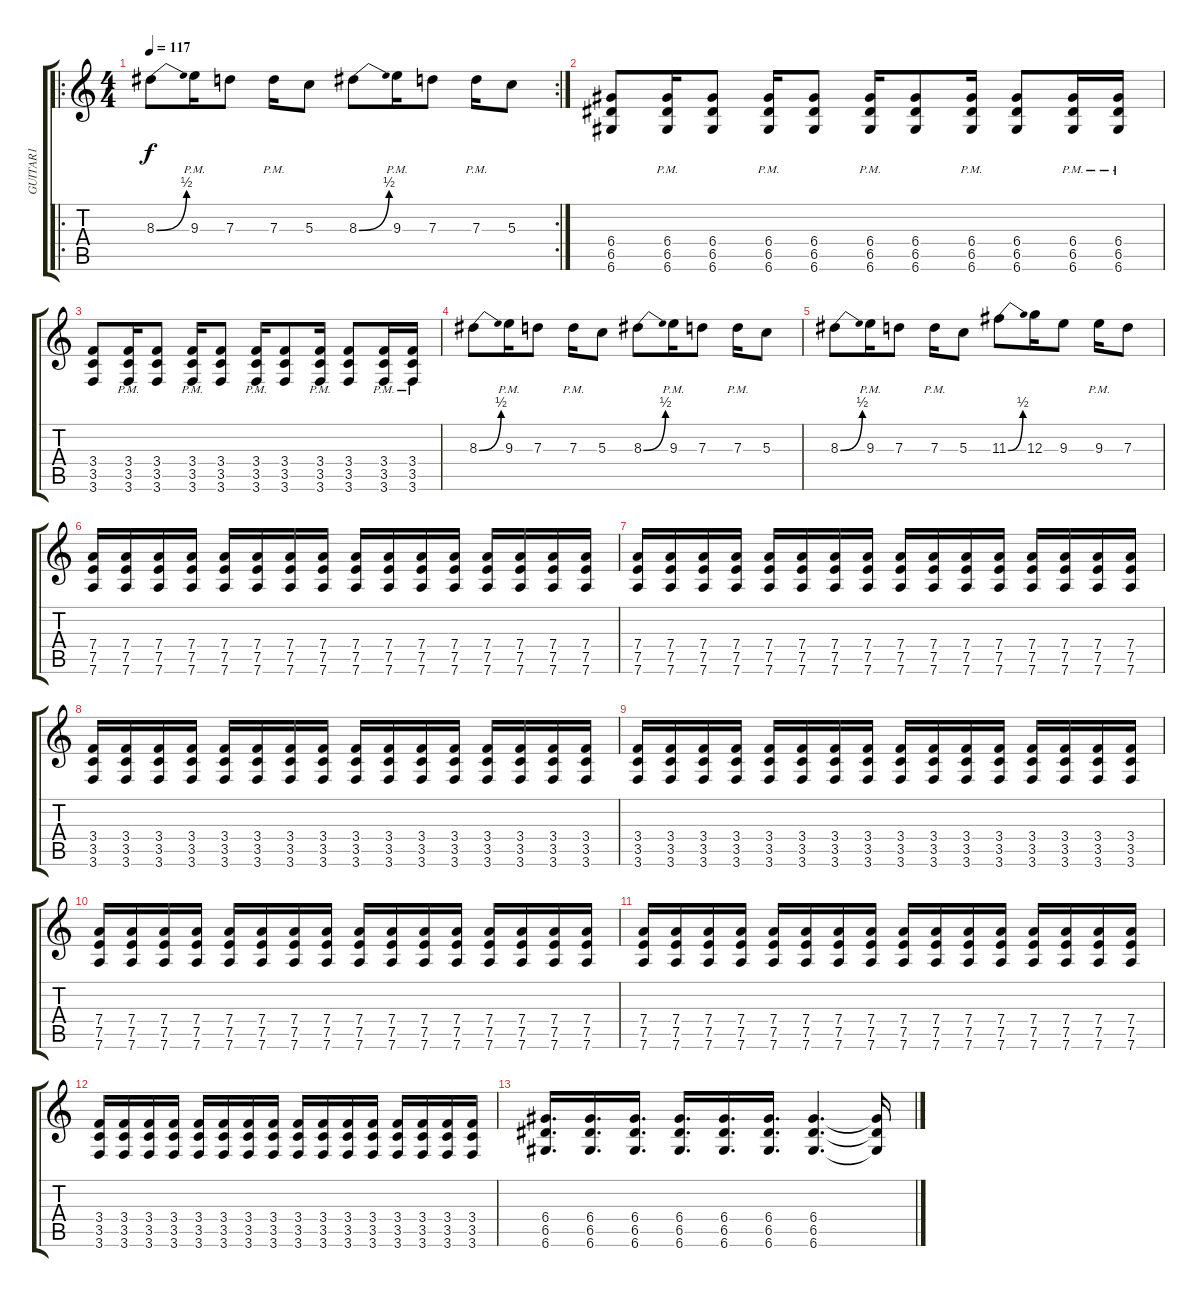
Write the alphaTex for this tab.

\track ("GUITAR1" "GUITAR1") {instrument distortionguitar}
\staff {score tabs}
\tuning (E4 B3 G3 D3 A2 D2) {hide}
\ro
\rc 2
\ts (4 4)
\tempo 117
\clef g2
\ks c
8.3{be (bend 0 0 60 2)}.8{dy f} 9.3{pm}.16 7.3.8 7.3{pm}.16 5.3.8 8.3{be (bend 0 0 60 2)}.8 9.3{pm}.16 7.3.8 7.3{pm}.16 5.3.8 |
(6.4 6.5 6.6).8 (6.4{pm} 6.5{pm} 6.6{pm}).16 (6.4 6.5 6.6).8 (6.4{pm} 6.5{pm} 6.6{pm}).16 (6.4 6.5 6.6).8 (6.4{pm} 6.5{pm} 6.6{pm}).16 (6.4 6.5 6.6).8 (6.4{pm} 6.5{pm} 6.6{pm}).16 (6.4 6.5 6.6).8 (6.4{pm} 6.5{pm} 6.6{pm}).16 (6.4{pm} 6.5{pm} 6.6{pm}).16 |
(3.4 3.5 3.6).8 (3.4{pm} 3.5{pm} 3.6{pm}).16 (3.4 3.5 3.6).8 (3.4{pm} 3.5{pm} 3.6{pm}).16 (3.4 3.5 3.6).8 (3.4{pm} 3.5{pm} 3.6{pm}).16 (3.4 3.5 3.6).8 (3.4{pm} 3.5{pm} 3.6{pm}).16 (3.4 3.5 3.6).8 (3.4{pm} 3.5{pm} 3.6{pm}).16 (3.4{pm} 3.5{pm} 3.6{pm}).16 |
8.3{be (bend 0 0 60 2)}.8 9.3{pm}.16 7.3.8 7.3{pm}.16 5.3.8 8.3{be (bend 0 0 60 2)}.8 9.3{pm}.16 7.3.8 7.3{pm}.16 5.3.8 |
8.3{be (bend 0 0 60 2)}.8 9.3{pm}.16 7.3.8 7.3{pm}.16 5.3.8 11.3{be (bend 0 0 60 2)}.8 12.3.16 9.3.8 9.3{pm}.16 7.3.8 |
(7.4 7.5 7.6).16 (7.4 7.5 7.6).16 (7.4 7.5 7.6).16 (7.4 7.5 7.6).16 (7.4 7.5 7.6).16 (7.4 7.5 7.6).16 (7.4 7.5 7.6).16 (7.4 7.5 7.6).16 (7.4 7.5 7.6).16 (7.4 7.5 7.6).16 (7.4 7.5 7.6).16 (7.4 7.5 7.6).16 (7.4 7.5 7.6).16 (7.4 7.5 7.6).16 (7.4 7.5 7.6).16 (7.4 7.5 7.6).16 |
(7.4 7.5 7.6).16 (7.4 7.5 7.6).16 (7.4 7.5 7.6).16 (7.4 7.5 7.6).16 (7.4 7.5 7.6).16 (7.4 7.5 7.6).16 (7.4 7.5 7.6).16 (7.4 7.5 7.6).16 (7.4 7.5 7.6).16 (7.4 7.5 7.6).16 (7.4 7.5 7.6).16 (7.4 7.5 7.6).16 (7.4 7.5 7.6).16 (7.4 7.5 7.6).16 (7.4 7.5 7.6).16 (7.4 7.5 7.6).16 |
(3.4 3.5 3.6).16 (3.4 3.5 3.6).16 (3.4 3.5 3.6).16 (3.4 3.5 3.6).16 (3.4 3.5 3.6).16 (3.4 3.5 3.6).16 (3.4 3.5 3.6).16 (3.4 3.5 3.6).16 (3.4 3.5 3.6).16 (3.4 3.5 3.6).16 (3.4 3.5 3.6).16 (3.4 3.5 3.6).16 (3.4 3.5 3.6).16 (3.4 3.5 3.6).16 (3.4 3.5 3.6).16 (3.4 3.5 3.6).16 |
(3.4 3.5 3.6).16 (3.4 3.5 3.6).16 (3.4 3.5 3.6).16 (3.4 3.5 3.6).16 (3.4 3.5 3.6).16 (3.4 3.5 3.6).16 (3.4 3.5 3.6).16 (3.4 3.5 3.6).16 (3.4 3.5 3.6).16 (3.4 3.5 3.6).16 (3.4 3.5 3.6).16 (3.4 3.5 3.6).16 (3.4 3.5 3.6).16 (3.4 3.5 3.6).16 (3.4 3.5 3.6).16 (3.4 3.5 3.6).16 |
(7.4 7.5 7.6).16 (7.4 7.5 7.6).16 (7.4 7.5 7.6).16 (7.4 7.5 7.6).16 (7.4 7.5 7.6).16 (7.4 7.5 7.6).16 (7.4 7.5 7.6).16 (7.4 7.5 7.6).16 (7.4 7.5 7.6).16 (7.4 7.5 7.6).16 (7.4 7.5 7.6).16 (7.4 7.5 7.6).16 (7.4 7.5 7.6).16 (7.4 7.5 7.6).16 (7.4 7.5 7.6).16 (7.4 7.5 7.6).16 |
(7.4 7.5 7.6).16 (7.4 7.5 7.6).16 (7.4 7.5 7.6).16 (7.4 7.5 7.6).16 (7.4 7.5 7.6).16 (7.4 7.5 7.6).16 (7.4 7.5 7.6).16 (7.4 7.5 7.6).16 (7.4 7.5 7.6).16 (7.4 7.5 7.6).16 (7.4 7.5 7.6).16 (7.4 7.5 7.6).16 (7.4 7.5 7.6).16 (7.4 7.5 7.6).16 (7.4 7.5 7.6).16 (7.4 7.5 7.6).16 |
(3.4 3.5 3.6).16 (3.4 3.5 3.6).16 (3.4 3.5 3.6).16 (3.4 3.5 3.6).16 (3.4 3.5 3.6).16 (3.4 3.5 3.6).16 (3.4 3.5 3.6).16 (3.4 3.5 3.6).16 (3.4 3.5 3.6).16 (3.4 3.5 3.6).16 (3.4 3.5 3.6).16 (3.4 3.5 3.6).16 (3.4 3.5 3.6).16 (3.4 3.5 3.6).16 (3.4 3.5 3.6).16 (3.4 3.5 3.6).16 |
(6.4 6.5 6.6).16{d} (6.4 6.5 6.6).16{d} (6.4 6.5 6.6).16{d} (6.4 6.5 6.6).16{d} (6.4 6.5 6.6).16{d} (6.4 6.5 6.6).16{d} (6.4 6.5 6.6).4{d} (6.4{t} 6.5{t} 6.6{t}).16
